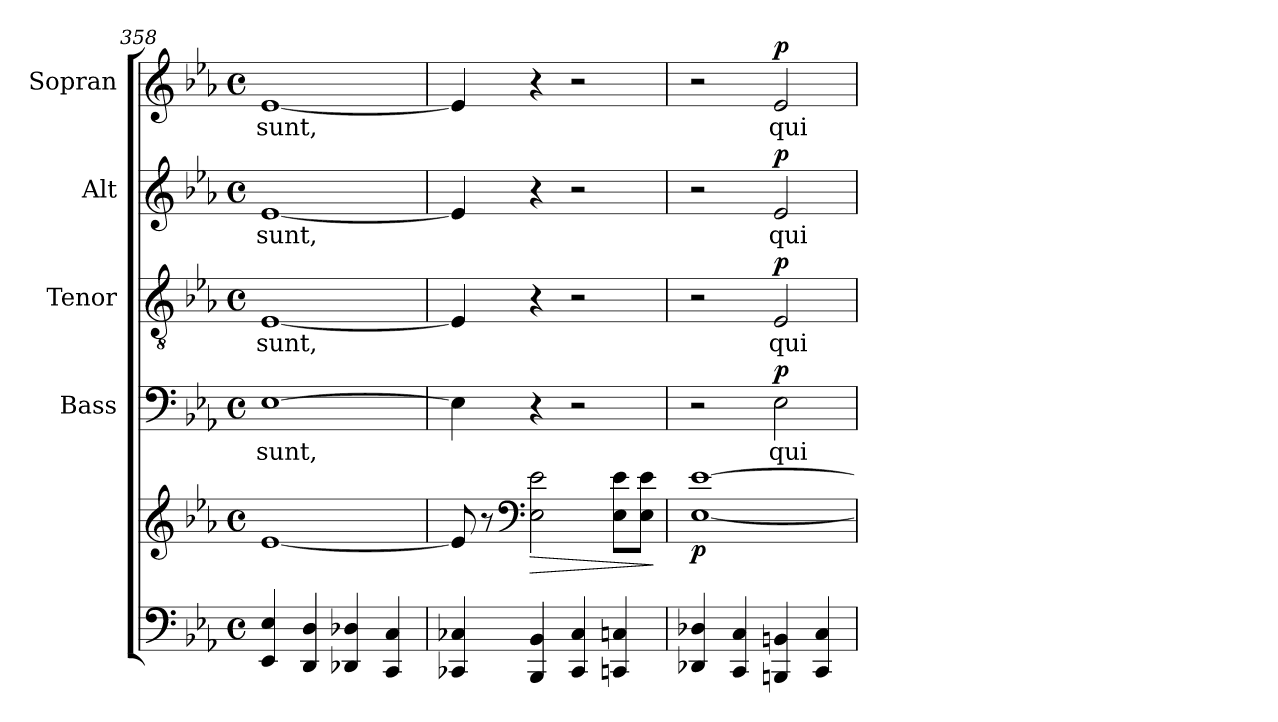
**kern	**kern	**dynam	**kern	**text	**dynam	**kern	**text	**dynam	**kern	**text	**dynam	**kern	**text	**dynam
*part5	*part5	*part5	*part4	*part4	*part4	*part3	*part3	*part3	*part2	*part2	*part2	*part1	*part1	*part1
*staff6	*staff5	*staff5/6	*staff4	*staff4	*staff4	*staff3	*staff3	*staff3	*staff2	*staff2	*staff2	*staff1	*staff1	*staff1
*	*	*	*I"Bass	*	*	*I"Tenor	*	*	*I"Alt	*	*	*I"Sopran	*	*
*	*	*	*I'B.	*	*	*I'T.	*	*	*I'A.	*	*	*I'S.	*	*
*clefF4	*clefG2	*	*clefF4	*	*	*clefGv2	*	*	*clefG2	*	*	*clefG2	*	*
*k[b-e-a-]	*k[b-e-a-]	*	*k[b-e-a-]	*	*	*k[b-e-a-]	*	*	*k[b-e-a-]	*	*	*k[b-e-a-]	*	*
*E-:	*E-:	*	*E-:	*	*	*E-:	*	*	*E-:	*	*	*E-:	*	*
*M4/4	*M4/4	*	*M4/4	*	*	*M4/4	*	*	*M4/4	*	*	*M4/4	*	*
*met(c)	*met(c)	*	*met(c)	*	*	*met(c)	*	*	*met(c)	*	*	*met(c)	*	*
=358	=358	=358	=358	=358	=358	=358	=358	=358	=358	=358	=358	=358	=358	=358
!	!	!	!	!LO:LY:b	!	!	!LO:LY:b	!	!	!LO:LY:b	!	!	!LO:LY:b	!
4EE-/ 4E-/	[1e-	.	[1E-	sunt,	.	[1E-	sunt,	.	[1e-	sunt,	.	[1e-	sunt,	.
4DD/ 4D/	.	.	.	.	.	.	.	.	.	.	.	.	.	.
4DD-X/ 4D-X/	.	.	.	.	.	.	.	.	.	.	.	.	.	.
4CC/ 4C/	.	.	.	.	.	.	.	.	.	.	.	.	.	.
=359	=359	=359	=359	=359	=359	=359	=359	=359	=359	=359	=359	=359	=359	=359
4CC-X/ 4C-X/	8e-/]	.	4E-\]	.	.	4E-/]	.	.	4e-/]	.	.	4e-/]	.	.
.	8r	.	.	.	.	.	.	.	.	.	.	.	.	.
*	*clefF4	*	*	*	*	*	*	*	*	*	*	*	*	*
!	!	!LO:HP:b	!	!	!	!	!	!	!	!	!	!	!	!
4BBB-/ 4BB-/	2E-\ 2e-\	>	4r	.	.	4r	.	.	4r	.	.	4r	.	.
4CC-/ 4C-/	.	.	2r	.	.	2r	.	.	2r	.	.	2r	.	.
4CCn/ 4Cn/	8E-\ 8e-\L	.	.	.	.	.	.	.	.	.	.	.	.	.
.	8E-\ 8e-\J	.	.	.	.	.	.	.	.	.	.	.	.	.
.	.	]	.	.	.	.	.	.	.	.	.	.	.	.
=360	=360	=360	=360	=360	=360	=360	=360	=360	=360	=360	=360	=360	=360	=360
!	!	!LO:DY:b	!	!	!	!	!	!	!	!	!	!	!	!
4DD-X/ 4D-X/	[1E- [1e-	p	2r	.	.	2r	.	.	2r	.	.	2r	.	.
4CC/ 4C/	.	.	.	.	.	.	.	.	.	.	.	.	.	.
!	!	!	!	!LO:LY:b	!LO:DY:a	!	!LO:LY:b	!LO:DY:a	!	!LO:LY:b	!LO:DY:a	!	!LO:LY:b	!LO:DY:a
4BBBn/ 4BBn/	.	.	2E-\	qui	p	2E-/	qui	p	2e-/	qui	p	2e-/	qui	p
4CC/ 4C/	.	.	.	.	.	.	.	.	.	.	.	.	.	.
=	=	=	=	=	=	=	=	=	=	=	=	=	=	=
*-	*-	*-	*-	*-	*-	*-	*-	*-	*-	*-	*-	*-	*-	*-
